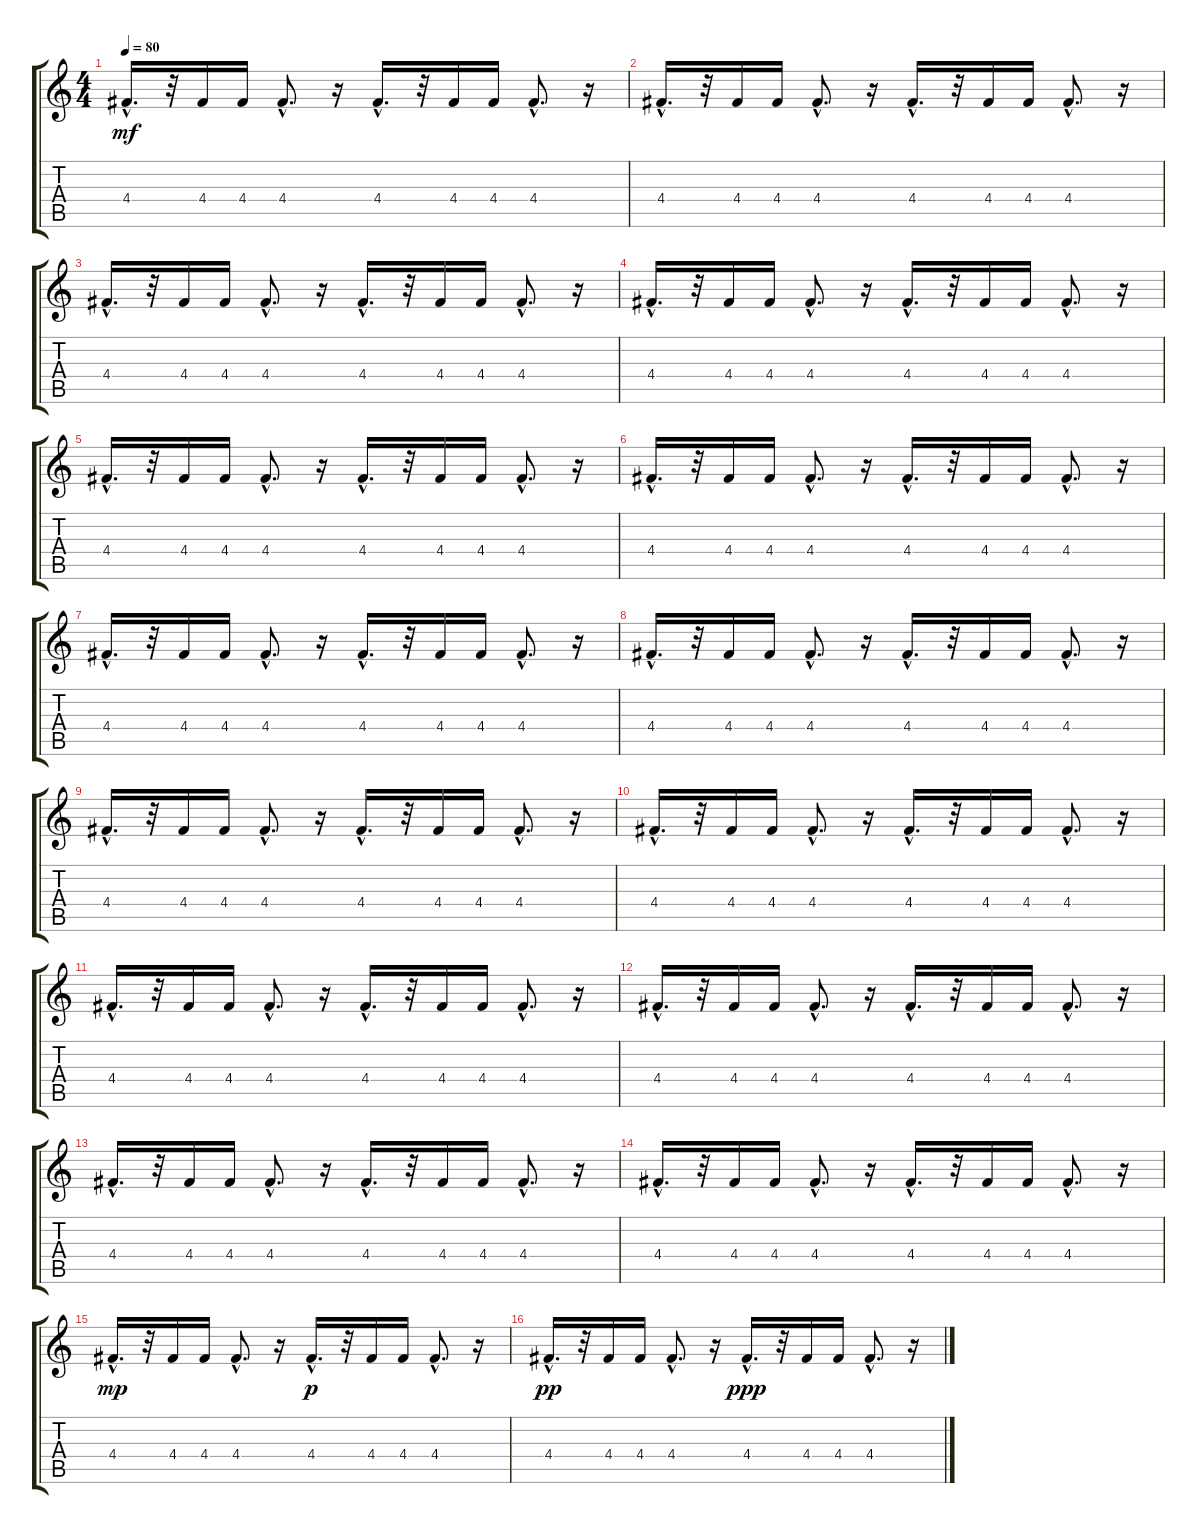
\track "" {instrument acousticguitarnylon}
\staff {score tabs}
\tuning (E4 B3 G3 D3 A2 E2) {hide}
\ts (4 4)
\tempo 80
\clef g2
\ks c
4.4{hac}.16{d dy mf} r.32 4.4.16 4.4.16 4.4{hac}.8{d} r.16 4.4{hac}.16{d} r.32 4.4.16 4.4.16 4.4{hac}.8{d} r.16 |
4.4{hac}.16{d} r.32 4.4.16 4.4.16 4.4{hac}.8{d} r.16 4.4{hac}.16{d} r.32 4.4.16 4.4.16 4.4{hac}.8{d} r.16 |
4.4{hac}.16{d} r.32 4.4.16 4.4.16 4.4{hac}.8{d} r.16 4.4{hac}.16{d} r.32 4.4.16 4.4.16 4.4{hac}.8{d} r.16 |
4.4{hac}.16{d} r.32 4.4.16 4.4.16 4.4{hac}.8{d} r.16 4.4{hac}.16{d} r.32 4.4.16 4.4.16 4.4{hac}.8{d} r.16 |
4.4{hac}.16{d} r.32 4.4.16 4.4.16 4.4{hac}.8{d} r.16 4.4{hac}.16{d} r.32 4.4.16 4.4.16 4.4{hac}.8{d} r.16 |
4.4{hac}.16{d} r.32 4.4.16 4.4.16 4.4{hac}.8{d} r.16 4.4{hac}.16{d} r.32 4.4.16 4.4.16 4.4{hac}.8{d} r.16 |
4.4{hac}.16{d} r.32 4.4.16 4.4.16 4.4{hac}.8{d} r.16 4.4{hac}.16{d} r.32 4.4.16 4.4.16 4.4{hac}.8{d} r.16 |
4.4{hac}.16{d} r.32 4.4.16 4.4.16 4.4{hac}.8{d} r.16 4.4{hac}.16{d} r.32 4.4.16 4.4.16 4.4{hac}.8{d} r.16 |
4.4{hac}.16{d} r.32 4.4.16 4.4.16 4.4{hac}.8{d} r.16 4.4{hac}.16{d} r.32 4.4.16 4.4.16 4.4{hac}.8{d} r.16 |
4.4{hac}.16{d} r.32 4.4.16 4.4.16 4.4{hac}.8{d} r.16 4.4{hac}.16{d} r.32 4.4.16 4.4.16 4.4{hac}.8{d} r.16 |
4.4{hac}.16{d} r.32 4.4.16 4.4.16 4.4{hac}.8{d} r.16 4.4{hac}.16{d} r.32 4.4.16 4.4.16 4.4{hac}.8{d} r.16 |
4.4{hac}.16{d} r.32 4.4.16 4.4.16 4.4{hac}.8{d} r.16 4.4{hac}.16{d} r.32 4.4.16 4.4.16 4.4{hac}.8{d} r.16 |
4.4{hac}.16{d} r.32 4.4.16 4.4.16 4.4{hac}.8{d} r.16 4.4{hac}.16{d} r.32 4.4.16 4.4.16 4.4{hac}.8{d} r.16 |
4.4{hac}.16{d} r.32 4.4.16 4.4.16 4.4{hac}.8{d} r.16 4.4{hac}.16{d} r.32 4.4.16 4.4.16 4.4{hac}.8{d} r.16 |
4.4{hac}.16{d dy mp} r.32 4.4.16 4.4.16 4.4{hac}.8{d} r.16 4.4{hac}.16{d dy p} r.32 4.4.16 4.4.16 4.4{hac}.8{d} r.16 |
4.4{hac}.16{d dy pp} r.32 4.4.16 4.4.16 4.4{hac}.8{d} r.16 4.4{hac}.16{d dy ppp} r.32 4.4.16 4.4.16 4.4{hac}.8{d} r.16
